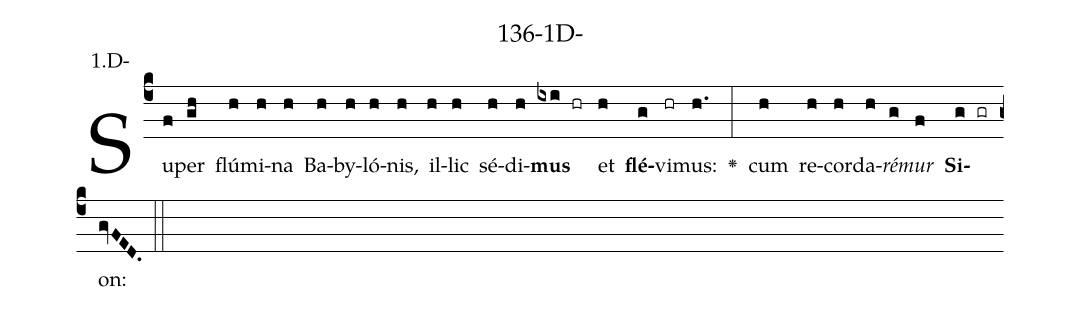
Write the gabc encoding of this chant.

name: 136-1D-;
annotation: 1.D-;
%%
(c4)Su(f)per(gh) flú(h)mi(h)na(h) Ba(h)by(h)ló(h)nis,(h) il(h)lic(h) sé(h)di(h)<b>mus</b>(ixi hr) et(h) <b>flé</b>(g)vi(hr)mus:(h.) <v>\greheightstar</v>(:) cum(h) re(h)cor(h)da(h)<i>ré</i>(g)<i>mur</i>(f) <b>Si</b>(g gr)on:(gvFED.) (::)


%E(h) u(h) o(g) u(f) a(g) e.(gvFED.) (::)
